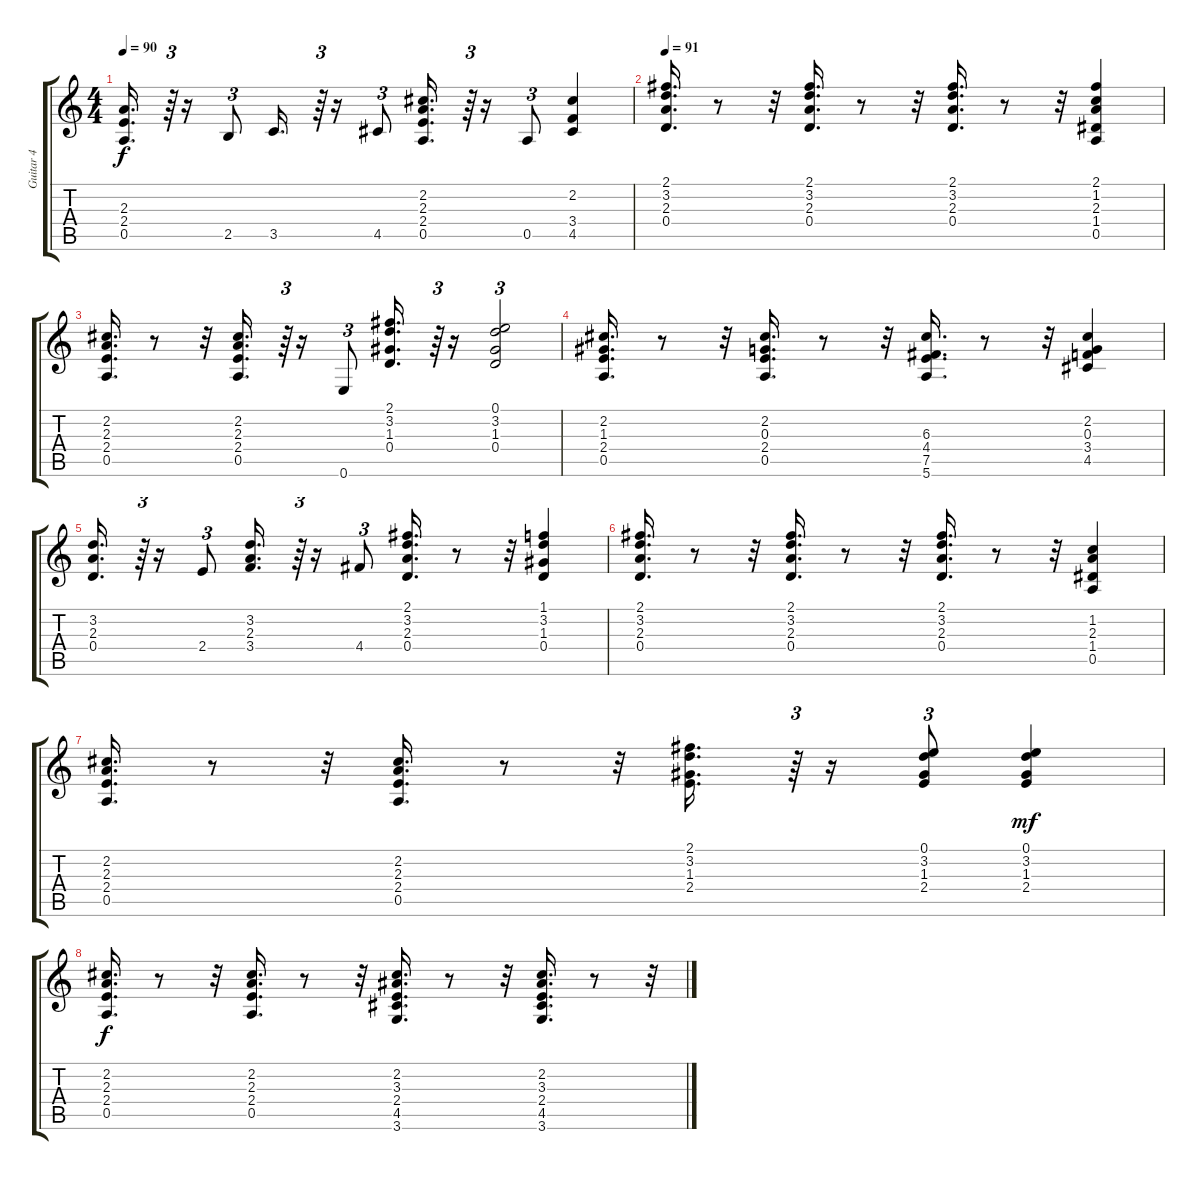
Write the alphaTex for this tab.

\track ("Guitar 4" "Guitar 4") {instrument acousticguitarsteel}
\staff {score tabs}
\tuning (E4 B3 G3 D3 A2 E2) {hide}
\ts (4 4)
\tempo 90
\clef g2
\ks c
(2.3 2.4 0.5).16{d dy f} r.64{tu (3 2)} r.16 2.5.8{tu (3 2)} 3.5.16{d} r.64{tu (3 2)} r.16 4.5.8{tu (3 2)} (2.2 2.3 2.4 0.5).16{d} r.64{tu (3 2)} r.16 0.5.8{tu (3 2)} (2.2 3.4 4.5).4 |
\tempo 91
(2.1 3.2 2.3 0.4).16{d} r.8 r.32 (2.1 3.2 2.3 0.4).16{d} r.8 r.32 (2.1 3.2 2.3 0.4).16{d} r.8 r.32 (2.1 1.2 2.3 1.4 0.5).4 |
(2.2 2.3 2.4 0.5).16{d} r.8 r.32 (2.2 2.3 2.4 0.5).16{d} r.64{tu (3 2)} r.16 0.6.8{tu (3 2)} (2.1 3.2 1.3 0.4).16{d} r.64{tu (3 2)} r.16 (0.1 3.2 1.3 0.4).2{tu (3 2)} |
(2.2 1.3 2.4 0.5).16{d} r.8 r.32 (2.2 0.3 2.4 0.5).16{d} r.8 r.32 (6.3 4.4 7.5 5.6).16{d} r.8 r.32 (2.2 0.3 3.4 4.5).4 |
(3.2 2.3 0.4).16{d} r.64{tu (3 2)} r.16 2.4.8{tu (3 2)} (3.2 2.3 3.4).16{d} r.64{tu (3 2)} r.16 4.4.8{tu (3 2)} (2.1 3.2 2.3 0.4).16{d} r.8 r.32 (1.1 3.2 1.3 0.4).4 |
(2.1 3.2 2.3 0.4).16{d} r.8 r.32 (2.1 3.2 2.3 0.4).16{d} r.8 r.32 (2.1 3.2 2.3 0.4).16{d} r.8 r.32 (1.2 2.3 1.4 0.5).4 |
(2.2 2.3 2.4 0.5).16{d} r.8 r.32 (2.2 2.3 2.4 0.5).16{d} r.8 r.32 (2.1 3.2 1.3 2.4).16{d} r.64{tu (3 2)} r.16 (0.1 3.2 1.3 2.4).8{tu (3 2)} (0.1 3.2 1.3 2.4).4{dy mf} |
(2.2 2.3 2.4 0.5).16{d dy f} r.8 r.32 (2.2 2.3 2.4 0.5).16{d} r.8 r.32 (2.2 3.3 2.4 4.5 3.6).16{d} r.8 r.32 (2.2 3.3 2.4 4.5 3.6).16{d} r.8 r.32
